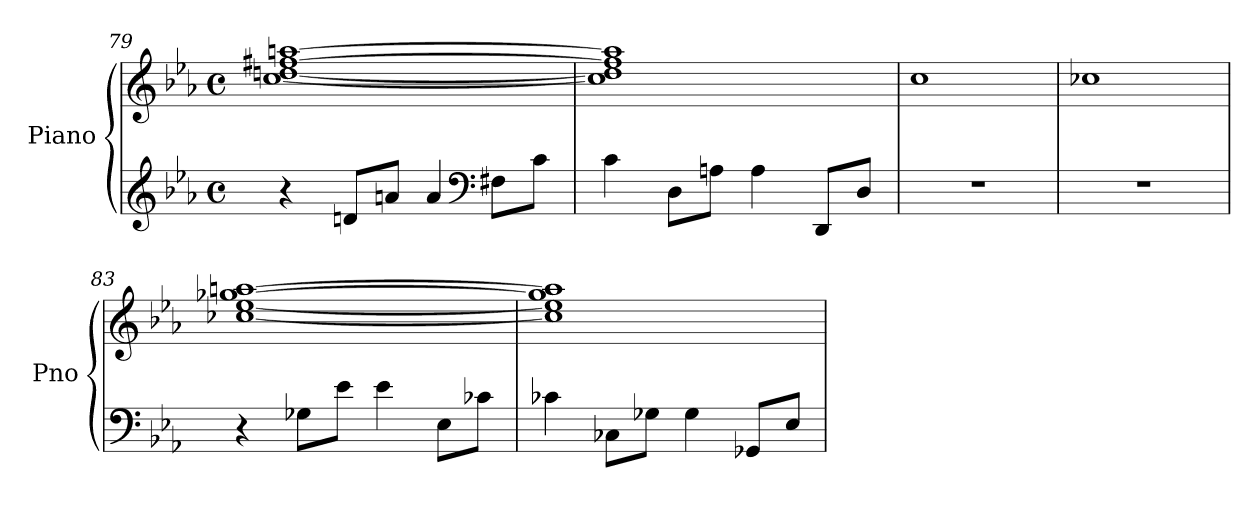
**kern	**kern
*part1	*part1
*staff2	*staff1
*I"Piano	*
*I'Pno	*
!!LO:PB:g=z
*clefG2	*clefG2
*k[b-e-a-]	*k[b-e-a-]
*M4/4	*M4/4
*met(c)	*met(c)
=79	=79
4r	[1cc [1ddn [1ff#X [1aan
8dn/L	.
8an/J	.
4a/	.
*clefF4	*
8F#X\L	.
8c\J	.
=80	=80
4c\	1cc] 1ddn] 1ff#] 1aa]
8D\L	.
8An\J	.
4A\	.
8DD/L	.
8D/J	.
=81	=81
1r	1cc
=82	=82
1r	1cc-X
=83	=83
4r	[1cc-X [1ee- [1gg-X [1aan
8G-X\L	.
8e-\J	.
4e-\	.
8E-\L	.
8c-X\J	.
!!LO:LB:g=z
=84	=84
4c-X\	1cc-] 1ee-] 1gg-] 1aa]
8C-X\L	.
8G-X\J	.
4G-\	.
8GG-X/L	.
8E-/J	.
=	=
*-	*-
